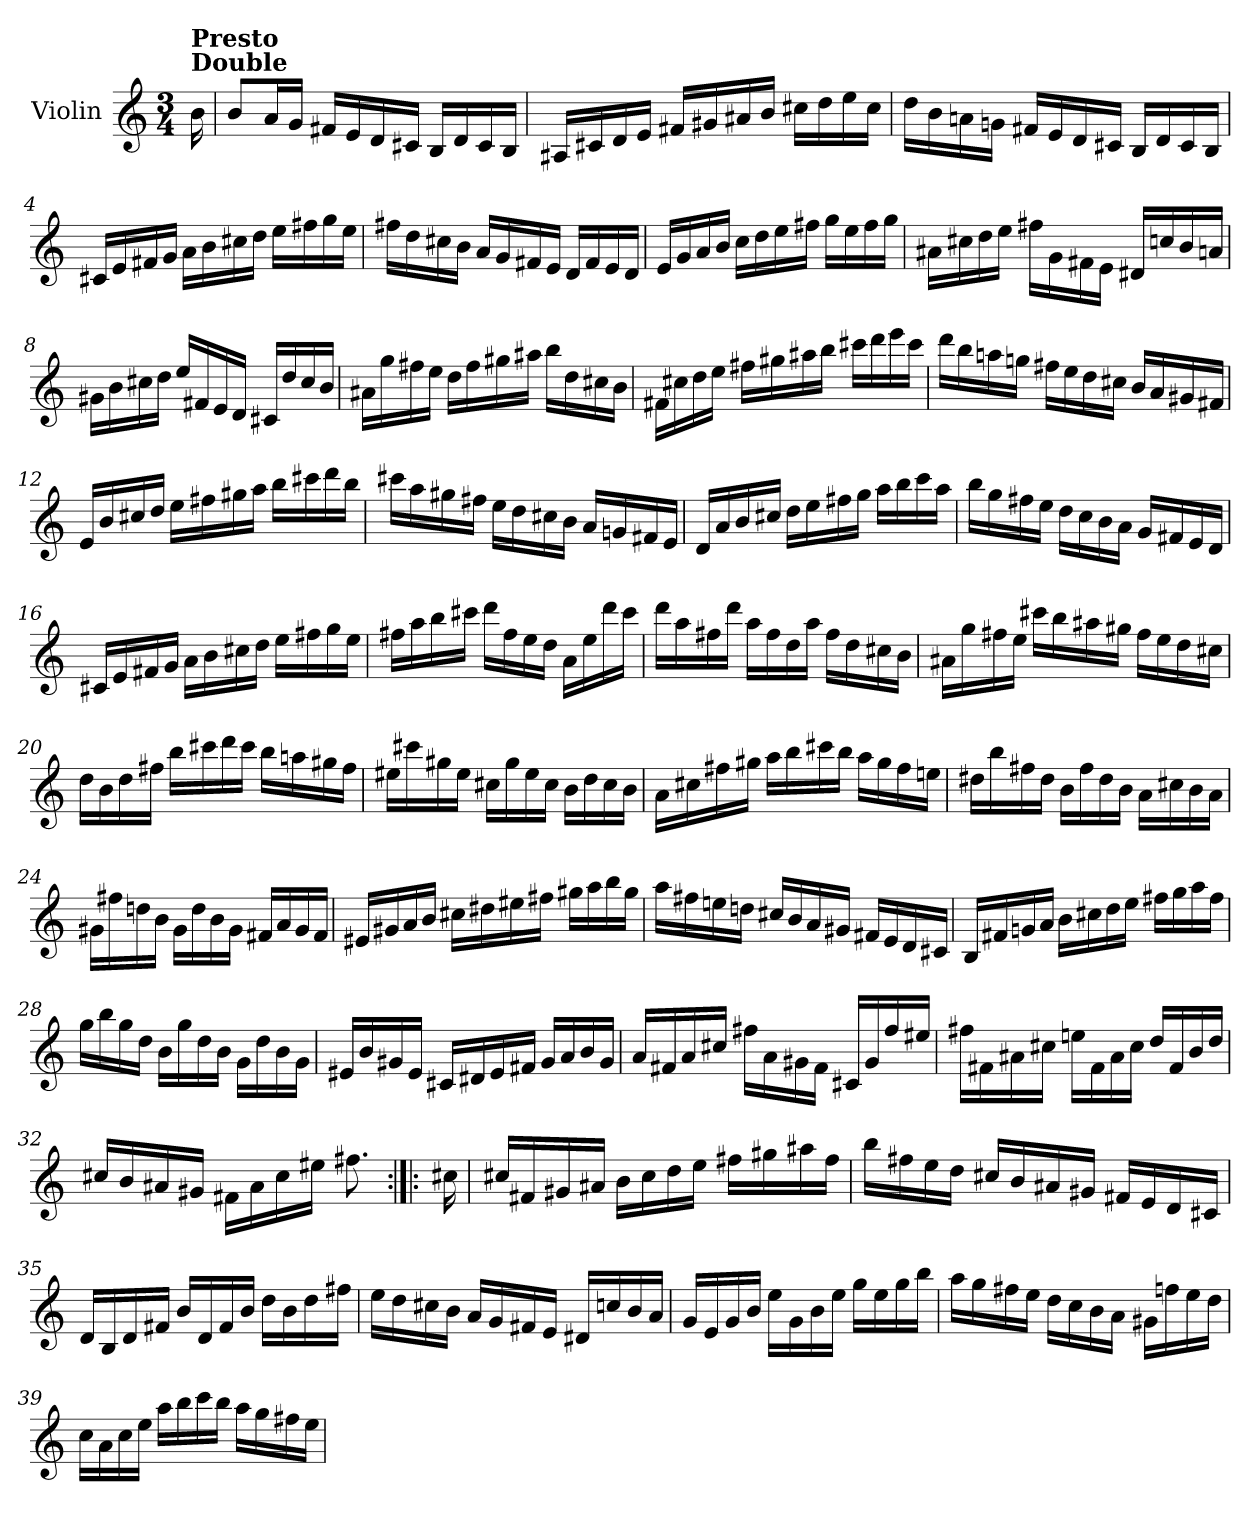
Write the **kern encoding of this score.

**kern
*part1
*staff1
*I"Violin
*I'Vln.
*clefG2
*k[]
*M3/4
=
!LO:TX:a:B:t=Double
!LO:TX:a:B:t=Presto
16b\
=1
8b/L
16a/L
16g/JJ
16f#X/LL
16e/
16d/
16c#X/JJ
16B/LL
16d/
16c#/
16B/JJ
=2
16A#X/LL
16c#X/
16d/
16e/JJ
16f#X/LL
16g#X/
16a#X/
16b/JJ
16cc#X\LL
16dd\
16ee\
16cc#\JJ
=3
16dd\LL
16b\
16an\
16gn\JJ
16f#X/LL
16e/
16d/
16c#X/JJ
16B/LL
16d/
16c#/
16B/JJ
=4
16c#X/LL
16e/
16f#X/
16g/JJ
16a\LL
16b\
16cc#X\
16dd\JJ
16ee\LL
16ff#X\
16gg\
16ee\JJ
=5
16ff#X\LL
16dd\
16cc#X\
16b\JJ
16a/LL
16g/
16f#X/
16e/JJ
16d/LL
16f#/
16e/
16d/JJ
=6
16e/LL
16g/
16a/
16b/JJ
16cc\LL
16dd\
16ee\
16ff#X\JJ
16gg\LL
16ee\
16ff#\
16gg\JJ
=7
16a#X\LL
16cc#X\
16dd\
16ee\JJ
16ff#X\LL
16g\
16f#X\
16e\JJ
16d#X/LL
16ccn/
16b/
16an/JJ
=8
16g#X\LL
16b\
16cc#X\
16dd\JJ
16ee/LL
16f#X/
16e/
16d/JJ
16c#X/LL
16dd/
16cc#/
16b/JJ
=9
16a#X\LL
16gg\
16ff#X\
16ee\JJ
16dd\LL
16ff#\
16gg#X\
16aa#X\JJ
16bb\LL
16dd\
16cc#X\
16b\JJ
=10
16f#X\LL
16cc#X\
16dd\
16ee\JJ
16ff#X\LL
16gg#X\
16aa#X\
16bb\JJ
16ccc#X\LL
16ddd\
16eee\
16ccc#\JJ
=11
16ddd\LL
16bb\
16aan\
16ggn\JJ
16ff#X\LL
16ee\
16dd\
16cc#X\JJ
16b/LL
16a/
16g#X/
16f#X/JJ
=12
16e/LL
16b/
16cc#X/
16dd/JJ
16ee\LL
16ff#X\
16gg#X\
16aa\JJ
16bb\LL
16ccc#X\
16ddd\
16bb\JJ
=13
16ccc#X\LL
16aa\
16gg#X\
16ff#X\JJ
16ee\LL
16dd\
16cc#X\
16b\JJ
16a/LL
16gn/
16f#X/
16e/JJ
=14
16d/LL
16a/
16b/
16cc#X/JJ
16dd\LL
16ee\
16ff#X\
16gg\JJ
16aa\LL
16bb\
16ccc\
16aa\JJ
=15
16bb\LL
16gg\
16ff#X\
16ee\JJ
16dd\LL
16cc\
16b\
16a\JJ
16g/LL
16f#X/
16e/
16d/JJ
=16
16c#X/LL
16e/
16f#X/
16g/JJ
16a\LL
16b\
16cc#X\
16dd\JJ
16ee\LL
16ff#X\
16gg\
16ee\JJ
=17
16ff#X\LL
16aa\
16bb\
16ccc#X\JJ
16ddd\LL
16ff#\
16ee\
16dd\JJ
16a\LL
16ee\
16ddd\
16ccc#\JJ
=18
16ddd\LL
16aa\
16ff#X\
16ddd\JJ
16aa\LL
16ff#\
16dd\
16aa\JJ
16ff#\LL
16dd\
16cc#X\
16b\JJ
=19
16a#X\LL
16gg\
16ff#X\
16ee\JJ
16ccc#X\LL
16bb\
16aa#X\
16gg#X\JJ
16ff#\LL
16ee\
16dd\
16cc#X\JJ
=20
16dd\LL
16b\
16dd\
16ff#X\JJ
16bb\LL
16ccc#X\
16ddd\
16ccc#\JJ
16bb\LL
16aan\
16gg#X\
16ff#\JJ
=21
16ee#X\LL
16ccc#X\
16gg#X\
16ee#\JJ
16cc#X\LL
16gg#\
16ee#\
16cc#\JJ
16b\LL
16dd\
16cc#\
16b\JJ
=22
16a\LL
16cc#X\
16ff#X\
16gg#X\JJ
16aa\LL
16bb\
16ccc#X\
16bb\JJ
16aa\LL
16gg#\
16ff#\
16een\JJ
=23
16dd#X\LL
16bb\
16ff#X\
16dd#\JJ
16b\LL
16ff#\
16dd#\
16b\JJ
16a\LL
16cc#X\
16b\
16a\JJ
=24
16g#X\LL
16ff#X\
16ddn\
16b\JJ
16g#\LL
16dd\
16b\
16g#\JJ
16f#X/LL
16a/
16g#/
16f#/JJ
=25
16e#X/LL
16g#X/
16a/
16b/JJ
16cc#X\LL
16dd#X\
16ee#X\
16ff#X\JJ
16gg#X\LL
16aa\
16bb\
16gg#\JJ
=26
16aa\LL
16ff#X\
16een\
16ddn\JJ
16cc#X/LL
16b/
16a/
16g#X/JJ
16f#X/LL
16e/
16d/
16c#X/JJ
=27
16B/LL
16f#X/
16gn/
16a/JJ
16b\LL
16cc#X\
16dd\
16ee\JJ
16ff#X\LL
16gg\
16aa\
16ff#\JJ
=28
16gg\LL
16bb\
16gg\
16dd\JJ
16b\LL
16gg\
16dd\
16b\JJ
16g\LL
16dd\
16b\
16g\JJ
=29
16e#X/LL
16b/
16g#X/
16e#/JJ
16c#X/LL
16d#X/
16e#/
16f#X/JJ
16g#/LL
16a/
16b/
16g#/JJ
=30
16a/LL
16f#X/
16a/
16cc#X/JJ
16ff#X\LL
16a\
16g#X\
16f#\JJ
16c#X/LL
16g#/
16ff#/
16ee#X/JJ
=31
16ff#X\LL
16f#X\
16a#X\
16cc#X\JJ
16een\LL
16f#\
16a#\
16cc#\JJ
16dd/LL
16f#/
16b/
16dd/JJ
=32
16cc#X/LL
16b/
16a#X/
16g#X/JJ
16f#X\LL
16a#\
16cc#\
16ee#X\JJ
8.ff#X\
=32X1:|!|:
16cc#X\
=33
16cc#X/LL
16f#X/
16g#X/
16a#X/JJ
16b\LL
16cc#\
16dd\
16ee\JJ
16ff#X\LL
16gg#X\
16aa#X\
16ff#\JJ
=34
16bb\LL
16ff#X\
16ee\
16dd\JJ
16cc#X/LL
16b/
16a#X/
16g#X/JJ
16f#X/LL
16e/
16d/
16c#X/JJ
=35
16d/LL
16B/
16d/
16f#X/JJ
16b/LL
16d/
16f#/
16b/JJ
16dd\LL
16b\
16dd\
16ff#X\JJ
=36
16ee\LL
16dd\
16cc#X\
16b\JJ
16a/LL
16g/
16f#X/
16e/JJ
16d#X/LL
16ccn/
16b/
16a/JJ
=37
16g/LL
16e/
16g/
16b/JJ
16ee\LL
16g\
16b\
16ee\JJ
16gg\LL
16ee\
16gg\
16bb\JJ
=38
16aa\LL
16gg\
16ff#X\
16ee\JJ
16dd\LL
16cc\
16b\
16a\JJ
16g#X\LL
16ffn\
16ee\
16dd\JJ
=39
16cc\LL
16a\
16cc\
16ee\JJ
16aa\LL
16bb\
16ccc\
16bb\JJ
16aa\LL
16gg\
16ff#X\
16ee\JJ
=
*-
